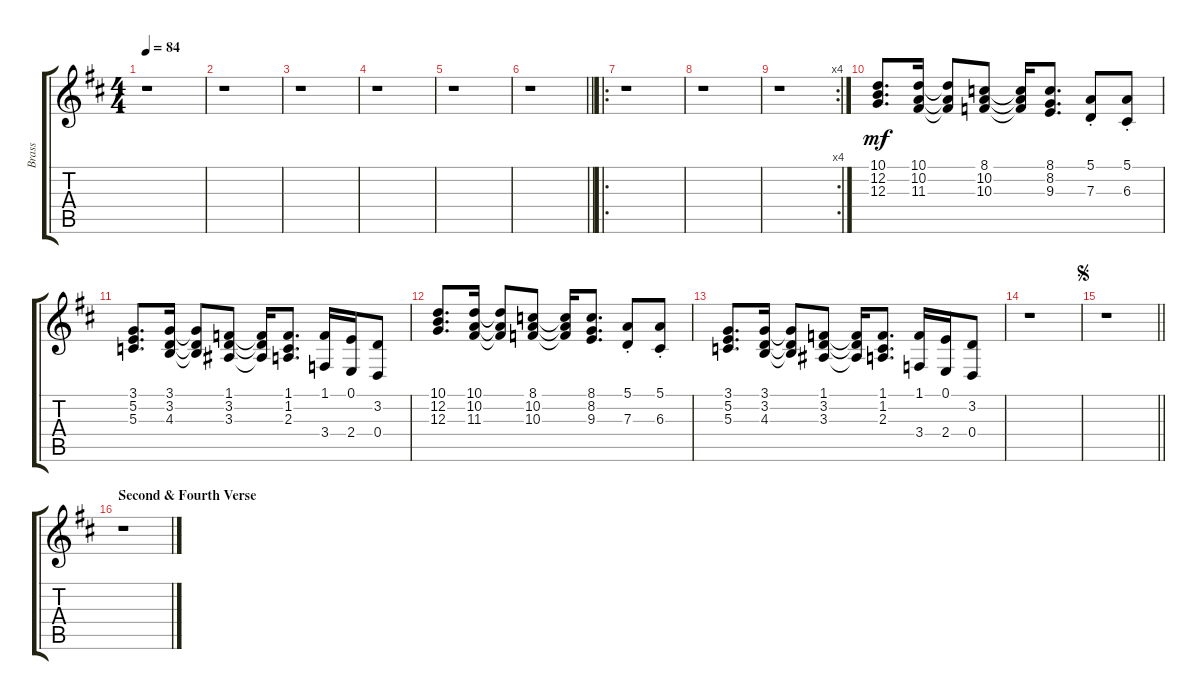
\track ("Brass" "Brass") {instrument brasssection}
\staff {score tabs}
\tuning (E4 B3 G3 D3 A2 E2) {hide}
\ts (4 4)
\tempo 84
\clef g2
\ks d
r.1{dy mf instrument brasssection} |
r.1 |
r.1 |
r.1 |
r.1 |
\barLineRight lightlight
r.1 |
\ro
r.1 |
r.1 |
\rc 4
r.1 |
(10.1 12.2 12.3).8{d} (10.1 10.2 11.3).16 (10.1{t} 10.2{t} 11.3{t}).8 (8.1 10.2 10.3).8 (8.1{t} 10.2{t} 10.3{t}).16 (8.1 8.2 9.3).8{d} (5.1{st} 7.3{st}).8 (5.1{st} 6.3{st}).8 |
(3.1 5.2 5.3).8{d} (3.1 3.2 4.3).16 (3.1{t} 3.2{t} 4.3{t}).8 (1.1 3.2 3.3).8 (1.1{t} 3.2{t} 3.3{t}).16 (1.1 1.2 2.3).8{d} (1.1 3.4).16 (0.1 2.4).16 (3.2 0.4).8 |
(10.1 12.2 12.3).8{d} (10.1 10.2 11.3).16 (10.1{t} 10.2{t} 11.3{t}).8 (8.1 10.2 10.3).8 (8.1{t} 10.2{t} 10.3{t}).16 (8.1 8.2 9.3).8{d} (5.1{st} 7.3{st}).8 (5.1{st} 6.3{st}).8 |
(3.1 5.2 5.3).8{d} (3.1 3.2 4.3).16 (3.1{t} 3.2{t} 4.3{t}).8 (1.1 3.2 3.3).8 (1.1{t} 3.2{t} 3.3{t}).16 (1.1 1.2 2.3).8{d} (1.1 3.4).16 (0.1 2.4).16 (3.2 0.4).8 |
r.1 |
\jump segno
\barLineRight lightlight
r.1 |
\section ("" "Second & Fourth Verse")
r.1
